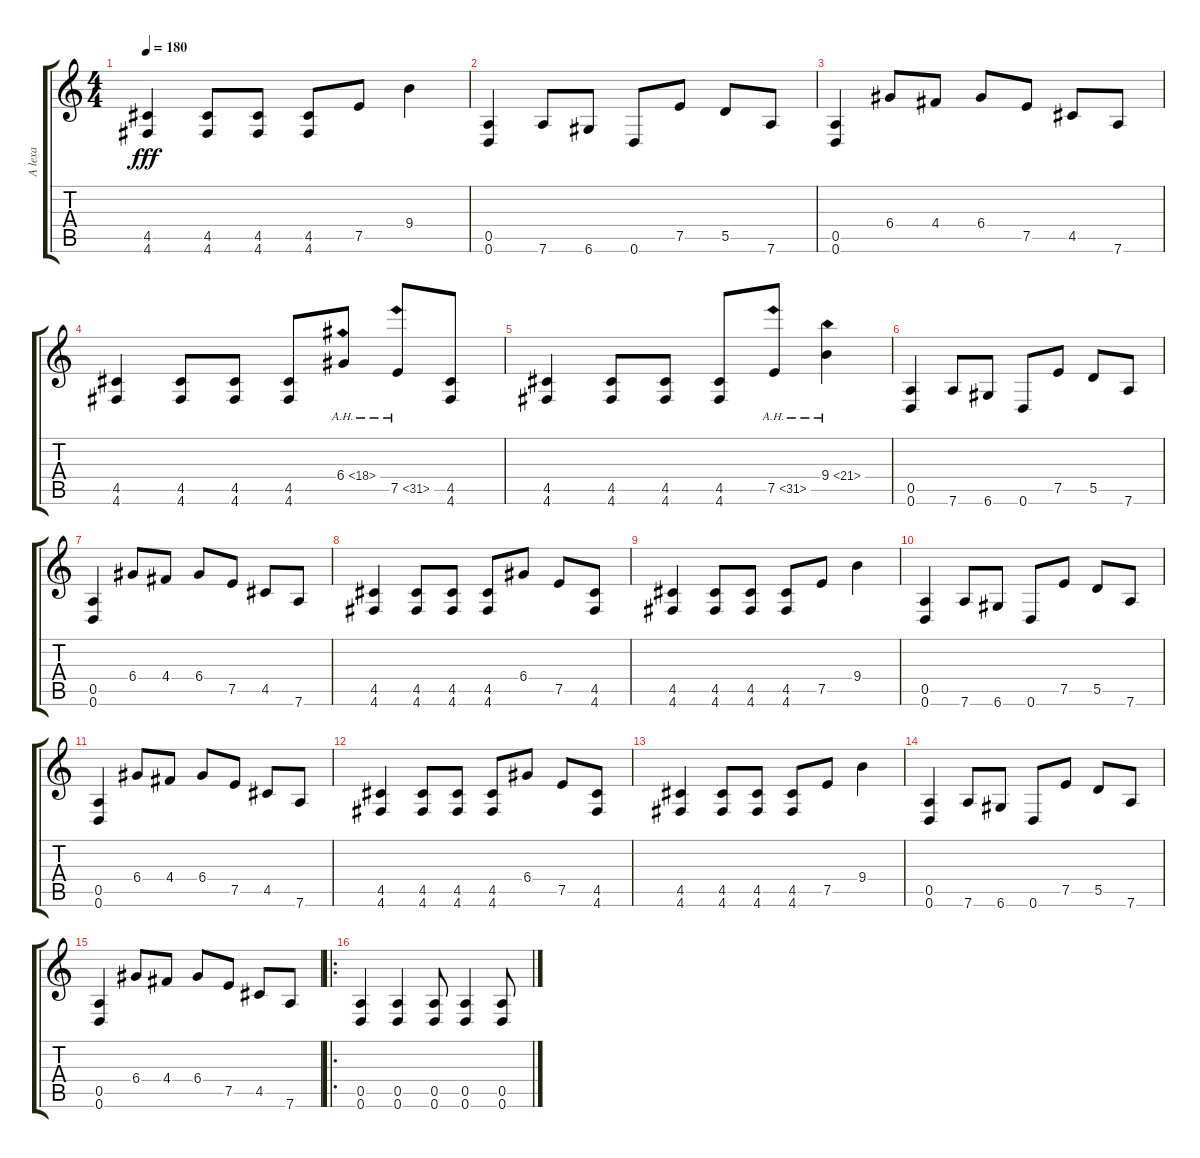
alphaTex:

\track ("A lexa" "A lexa") {instrument distortionguitar}
\staff {score tabs}
\tuning (E4 B3 G3 D3 A2 D2) {hide}
\ts (4 4)
\tempo 180
\clef g2
\ks c
(4.5 4.6).4{dy fff} (4.5 4.6).8 (4.5 4.6).8 (4.5 4.6).8 7.5.8 9.4.4 |
(0.5 0.6).4 7.6.8 6.6.8 0.6.8 7.5.8 5.5.8 7.6.8 |
(0.5 0.6).4 6.4.8 4.4.8 6.4.8 7.5.8 4.5.8 7.6.8 |
(4.5 4.6).4 (4.5 4.6).8 (4.5 4.6).8 (4.5 4.6).8 6.4{ah 12}.8 7.5{ah 24}.8 (4.5 4.6).8 |
(4.5 4.6).4 (4.5 4.6).8 (4.5 4.6).8 (4.5 4.6).8 7.5{ah 24}.8 9.4{ah 12}.4 |
(0.5 0.6).4 7.6.8 6.6.8 0.6.8 7.5.8 5.5.8 7.6.8 |
(0.5 0.6).4 6.4.8 4.4.8 6.4.8 7.5.8 4.5.8 7.6.8 |
(4.5 4.6).4 (4.5 4.6).8 (4.5 4.6).8 (4.5 4.6).8 6.4.8 7.5.8 (4.5 4.6).8 |
(4.5 4.6).4 (4.5 4.6).8 (4.5 4.6).8 (4.5 4.6).8 7.5.8 9.4.4 |
(0.5 0.6).4 7.6.8 6.6.8 0.6.8 7.5.8 5.5.8 7.6.8 |
(0.5 0.6).4 6.4.8 4.4.8 6.4.8 7.5.8 4.5.8 7.6.8 |
(4.5 4.6).4 (4.5 4.6).8 (4.5 4.6).8 (4.5 4.6).8 6.4.8 7.5.8 (4.5 4.6).8 |
(4.5 4.6).4 (4.5 4.6).8 (4.5 4.6).8 (4.5 4.6).8 7.5.8 9.4.4 |
(0.5 0.6).4 7.6.8 6.6.8 0.6.8 7.5.8 5.5.8 7.6.8 |
(0.5 0.6).4 6.4.8 4.4.8 6.4.8 7.5.8 4.5.8 7.6.8 |
\ro
(0.5 0.6).4 (0.5 0.6).4 (0.5 0.6).8 (0.5 0.6).4 (0.5 0.6).8
